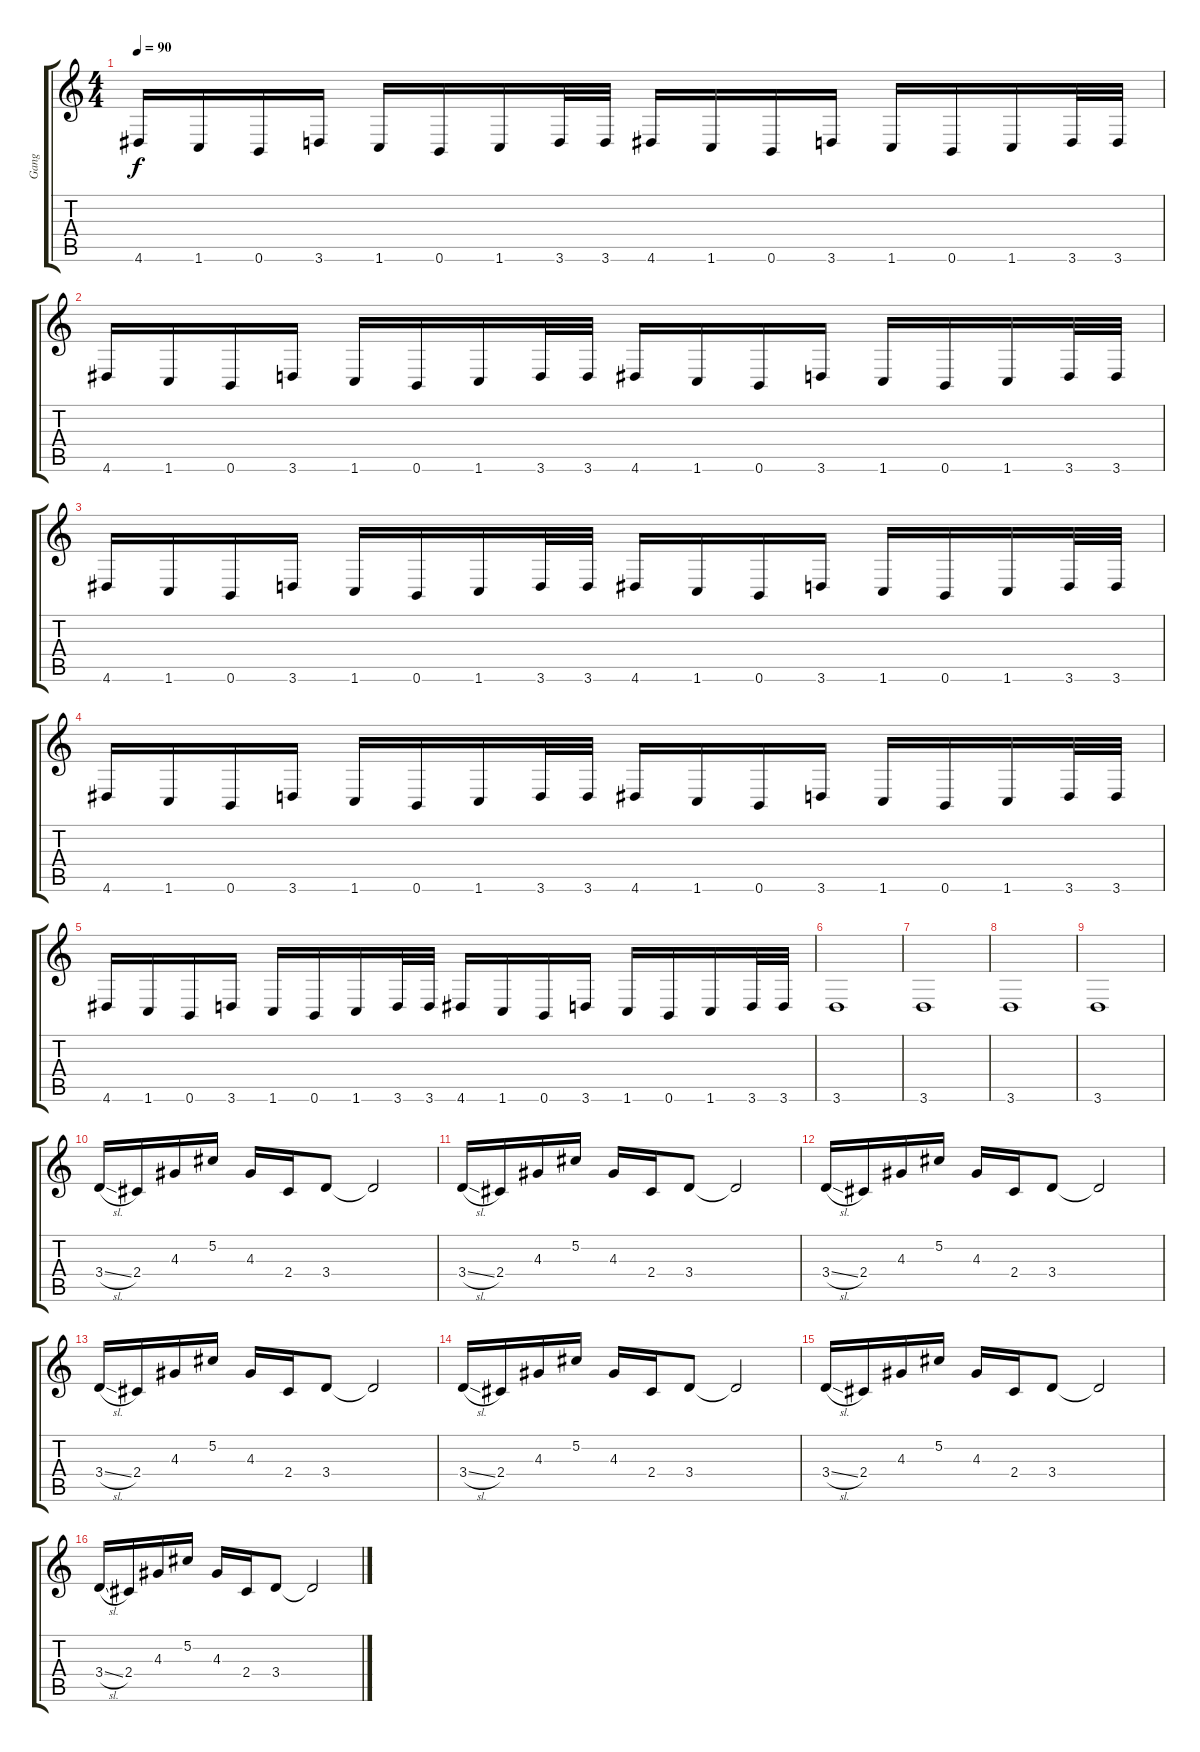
\track ("Gang" "Gang") {instrument distortionguitar}
\staff {score tabs}
\tuning (Db4 Ab3 E3 B2 Gb2 B1) {hide}
\ts (4 4)
\tempo 90
\clef g2
\ks c
4.6.16{dy f} 1.6.16 0.6.16 3.6.16 1.6.16 0.6.16 1.6.16 3.6.32 3.6.32 4.6.16 1.6.16 0.6.16 3.6.16 1.6.16 0.6.16 1.6.16 3.6.32 3.6.32 |
4.6.16 1.6.16 0.6.16 3.6.16 1.6.16 0.6.16 1.6.16 3.6.32 3.6.32 4.6.16 1.6.16 0.6.16 3.6.16 1.6.16 0.6.16 1.6.16 3.6.32 3.6.32 |
4.6.16 1.6.16 0.6.16 3.6.16 1.6.16 0.6.16 1.6.16 3.6.32 3.6.32 4.6.16 1.6.16 0.6.16 3.6.16 1.6.16 0.6.16 1.6.16 3.6.32 3.6.32 |
4.6.16 1.6.16 0.6.16 3.6.16 1.6.16 0.6.16 1.6.16 3.6.32 3.6.32 4.6.16 1.6.16 0.6.16 3.6.16 1.6.16 0.6.16 1.6.16 3.6.32 3.6.32 |
4.6.16 1.6.16 0.6.16 3.6.16 1.6.16 0.6.16 1.6.16 3.6.32 3.6.32 4.6.16 1.6.16 0.6.16 3.6.16 1.6.16 0.6.16 1.6.16 3.6.32 3.6.32 |
3.6.1 |
3.6.1 |
3.6.1 |
3.6.1 |
3.4{sl}.16 2.4.16 4.3.16 5.2.16 4.3.16 2.4.16 3.4.8 3.4{t}.2 |
3.4{sl}.16 2.4.16 4.3.16 5.2.16 4.3.16 2.4.16 3.4.8 3.4{t}.2 |
3.4{sl}.16 2.4.16 4.3.16 5.2.16 4.3.16 2.4.16 3.4.8 3.4{t}.2 |
3.4{sl}.16 2.4.16 4.3.16 5.2.16 4.3.16 2.4.16 3.4.8 3.4{t}.2 |
3.4{sl}.16 2.4.16 4.3.16 5.2.16 4.3.16 2.4.16 3.4.8 3.4{t}.2 |
3.4{sl}.16 2.4.16 4.3.16 5.2.16 4.3.16 2.4.16 3.4.8 3.4{t}.2 |
3.4{sl}.16 2.4.16 4.3.16 5.2.16 4.3.16 2.4.16 3.4.8 3.4{t}.2
